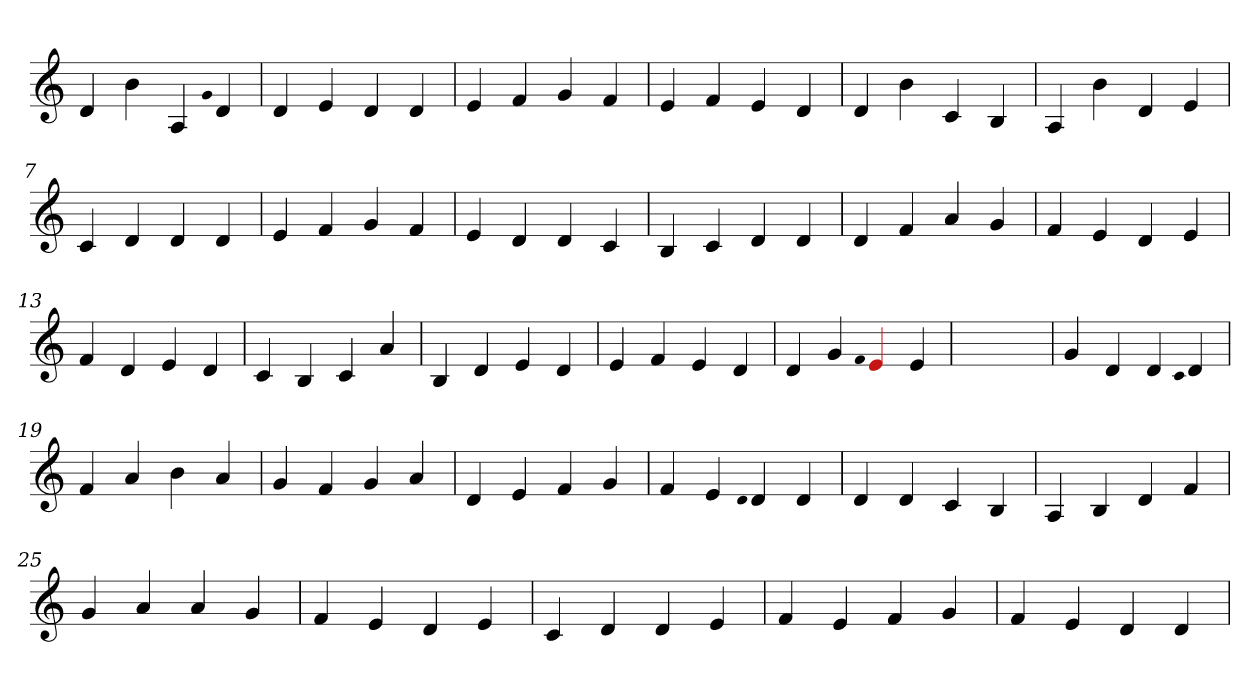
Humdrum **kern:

**kern
*part1
*staff1
*clefG2
=1
4d
4b
4A
qqg
4d
=2
4d
4e
4d
4d
=3
4e
4f
4g
4f
=4
4e
4f
4e
4d
=5
4d
4b
4c
4B
=6
4A
4b
4d
4e
=7
4c
4d
4d
4d
=8
4e
4f
4g
4f
=9
4e
4d
4d
4c
=10
4B
4c
4d
4d
=11
4d
4f
4a
4g
=12
4f
4e
4d
4e
=13
4f
4d
4e
4d
=14
4c
4B
4c
4a
=15
4B
4d
4e
4d
=16
4e
4f
4e
4d
=17
4d
4g
qqf
4Re
4e
=18
1ryy
=18
4g
4d
4d
qqc
4d
=19
4f
4a
4b
4a
=20
4g
4f
4g
4a
=21
4d
4e
4f
4g
=22
4f
4e
qqd
4d
4d
=23
4d
4d
4c
4B
=24
4A
4B
4d
4f
=25
4g
4a
4a
4g
=26
4f
4e
4d
4e
=27
4c
4d
4d
4e
=28
4f
4e
4f
4g
=29
4f
4e
4d
4d
=
*-
